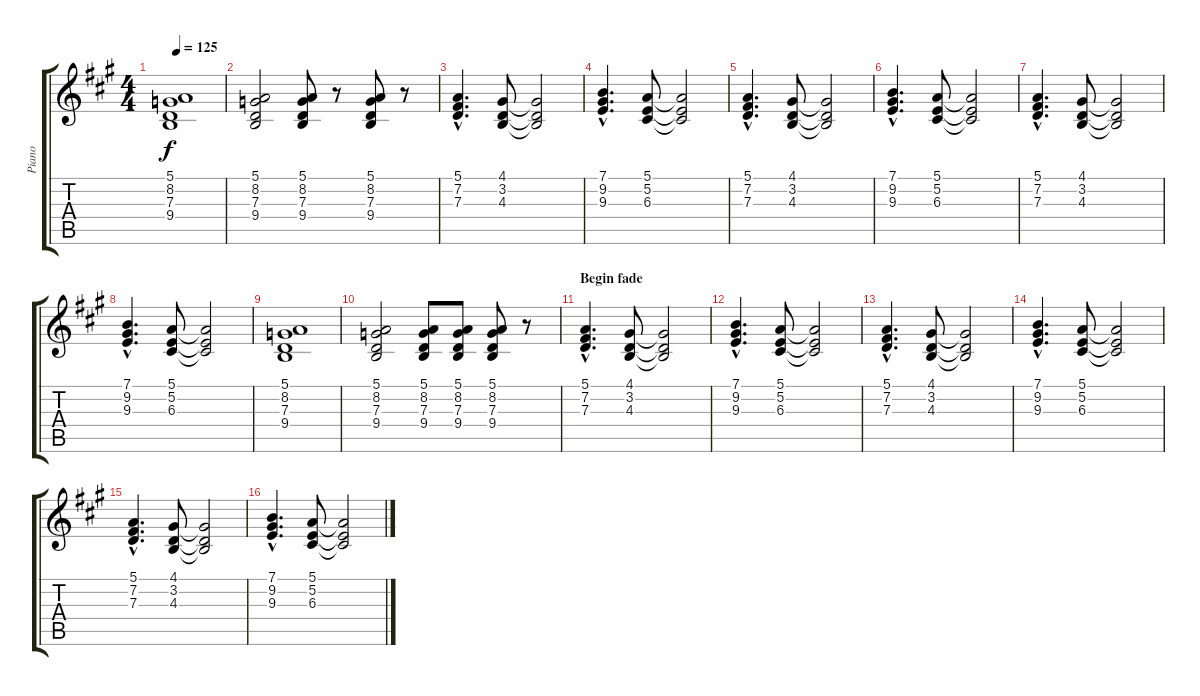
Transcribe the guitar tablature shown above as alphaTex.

\track ("Piano" "Piano") {instrument electricpiano1}
\staff {score tabs}
\tuning (E4 B3 G3 D3 A2 E2) {hide}
\ts (4 4)
\tempo 125
\clef g2
\ks a
(5.1 8.2 7.3 9.4).1{dy f} |
(5.1 8.2 7.3 9.4).2 (5.1 8.2 7.3 9.4).8 r.8 (5.1 8.2 7.3 9.4).8 r.8 |
(5.1{hac} 7.2{hac} 7.3{hac}).4{d} (4.1 3.2 4.3).8 (4.1{t} 3.2{t} 4.3{t}).2 |
(7.1{hac} 9.2{hac} 9.3{hac}).4{d} (5.1 5.2 6.3).8 (5.1{t} 5.2{t} 6.3{t}).2 |
(5.1{hac} 7.2{hac} 7.3{hac}).4{d} (4.1 3.2 4.3).8 (4.1{t} 3.2{t} 4.3{t}).2 |
(7.1{hac} 9.2{hac} 9.3{hac}).4{d} (5.1 5.2 6.3).8 (5.1{t} 5.2{t} 6.3{t}).2 |
(5.1{hac} 7.2{hac} 7.3{hac}).4{d} (4.1 3.2 4.3).8 (4.1{t} 3.2{t} 4.3{t}).2 |
(7.1{hac} 9.2{hac} 9.3{hac}).4{d} (5.1 5.2 6.3).8 (5.1{t} 5.2{t} 6.3{t}).2 |
(5.1 8.2 7.3 9.4).1 |
(5.1 8.2 7.3 9.4).2 (5.1 8.2 7.3 9.4).8 (5.1 8.2 7.3 9.4).8 (5.1 8.2 7.3 9.4).8 r.8 |
\section ("" "Begin fade")
(5.1{hac} 7.2{hac} 7.3{hac}).4{d volume 9} (4.1 3.2 4.3).8 (4.1{t} 3.2{t} 4.3{t}).2 |
(7.1{hac} 9.2{hac} 9.3{hac}).4{d volume 8} (5.1 5.2 6.3).8 (5.1{t} 5.2{t} 6.3{t}).2 |
(5.1{hac} 7.2{hac} 7.3{hac}).4{d volume 7} (4.1 3.2 4.3).8 (4.1{t} 3.2{t} 4.3{t}).2 |
(7.1{hac} 9.2{hac} 9.3{hac}).4{d volume 8} (5.1 5.2 6.3).8 (5.1{t} 5.2{t} 6.3{t}).2 |
(5.1{hac} 7.2{hac} 7.3{hac}).4{d volume 5} (4.1 3.2 4.3).8 (4.1{t} 3.2{t} 4.3{t}).2 |
(7.1{hac} 9.2{hac} 9.3{hac}).4{d volume 4} (5.1 5.2 6.3).8 (5.1{t} 5.2{t} 6.3{t}).2
